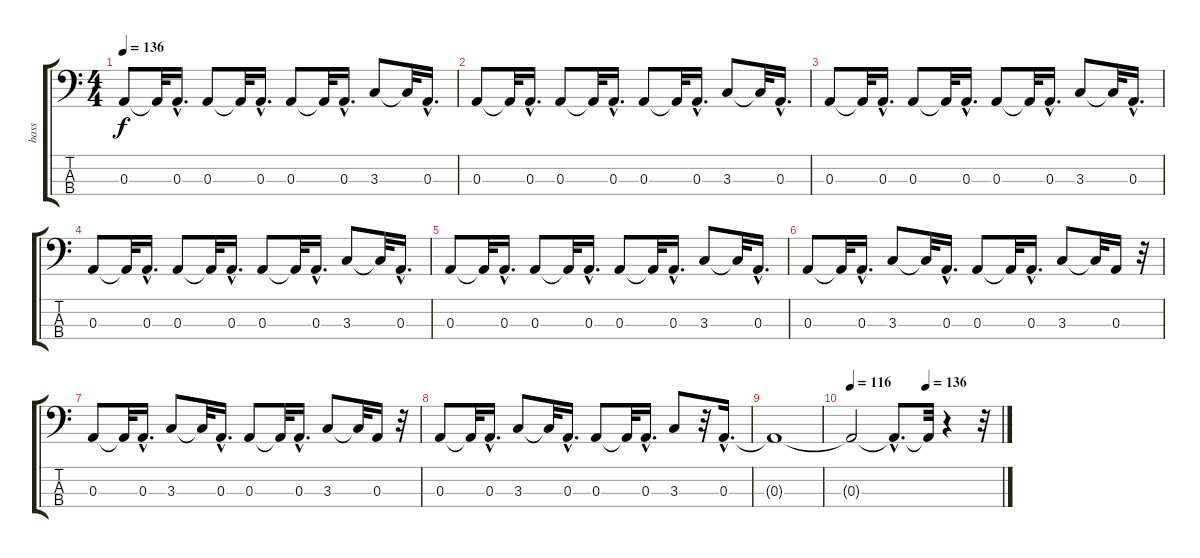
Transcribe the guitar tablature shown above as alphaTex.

\track ("bass" "bass") {instrument electricbasspick}
\staff {score tabs}
\tuning (G2 D2 A1 E1) {hide}
\ts (4 4)
\tempo 136
\clef f4
\ks c
0.3.8{dy f} 0.3{t}.32 0.3{hac}.16{d} 0.3.8 0.3{t}.32 0.3{hac}.16{d} 0.3.8 0.3{t}.32 0.3{hac}.16{d} 3.3.8 3.3{t}.32 0.3{hac}.16{d} |
0.3.8 0.3{t}.32 0.3{hac}.16{d} 0.3.8 0.3{t}.32 0.3{hac}.16{d} 0.3.8 0.3{t}.32 0.3{hac}.16{d} 3.3.8 3.3{t}.32 0.3{hac}.16{d} |
0.3.8 0.3{t}.32 0.3{hac}.16{d} 0.3.8 0.3{t}.32 0.3{hac}.16{d} 0.3.8 0.3{t}.32 0.3{hac}.16{d} 3.3.8 3.3{t}.32 0.3{hac}.16{d} |
0.3.8 0.3{t}.32 0.3{hac}.16{d} 0.3.8 0.3{t}.32 0.3{hac}.16{d} 0.3.8 0.3{t}.32 0.3{hac}.16{d} 3.3.8 3.3{t}.32 0.3{hac}.16{d} |
0.3.8 0.3{t}.32 0.3{hac}.16{d} 0.3.8 0.3{t}.32 0.3{hac}.16{d} 0.3.8 0.3{t}.32 0.3{hac}.16{d} 3.3.8 3.3{t}.32 0.3{hac}.16{d} |
0.3.8 0.3{t}.32 0.3{hac}.16{d} 3.3.8 3.3{t}.32 0.3{hac}.16{d} 0.3.8 0.3{t}.32 0.3{hac}.16{d} 3.3.8 3.3{t}.32 0.3.16 r.32 |
0.3.8 0.3{t}.32 0.3{hac}.16{d} 3.3.8 3.3{t}.32 0.3{hac}.16{d} 0.3.8 0.3{t}.32 0.3{hac}.16{d} 3.3.8 3.3{t}.32 0.3.16 r.32 |
0.3.8 0.3{t}.32 0.3{hac}.16{d} 3.3.8 3.3{t}.32 0.3{hac}.16{d} 0.3.8 0.3{t}.32 0.3{hac}.16{d} 3.3.8 r.32 0.3{hac}.16{d} |
0.3{t}.1 |
\tempo 116
\tempo (136 0.5)
0.3{t}.2 0.3{hac t}.8{d} 0.3{t}.32 r.4 r.32
